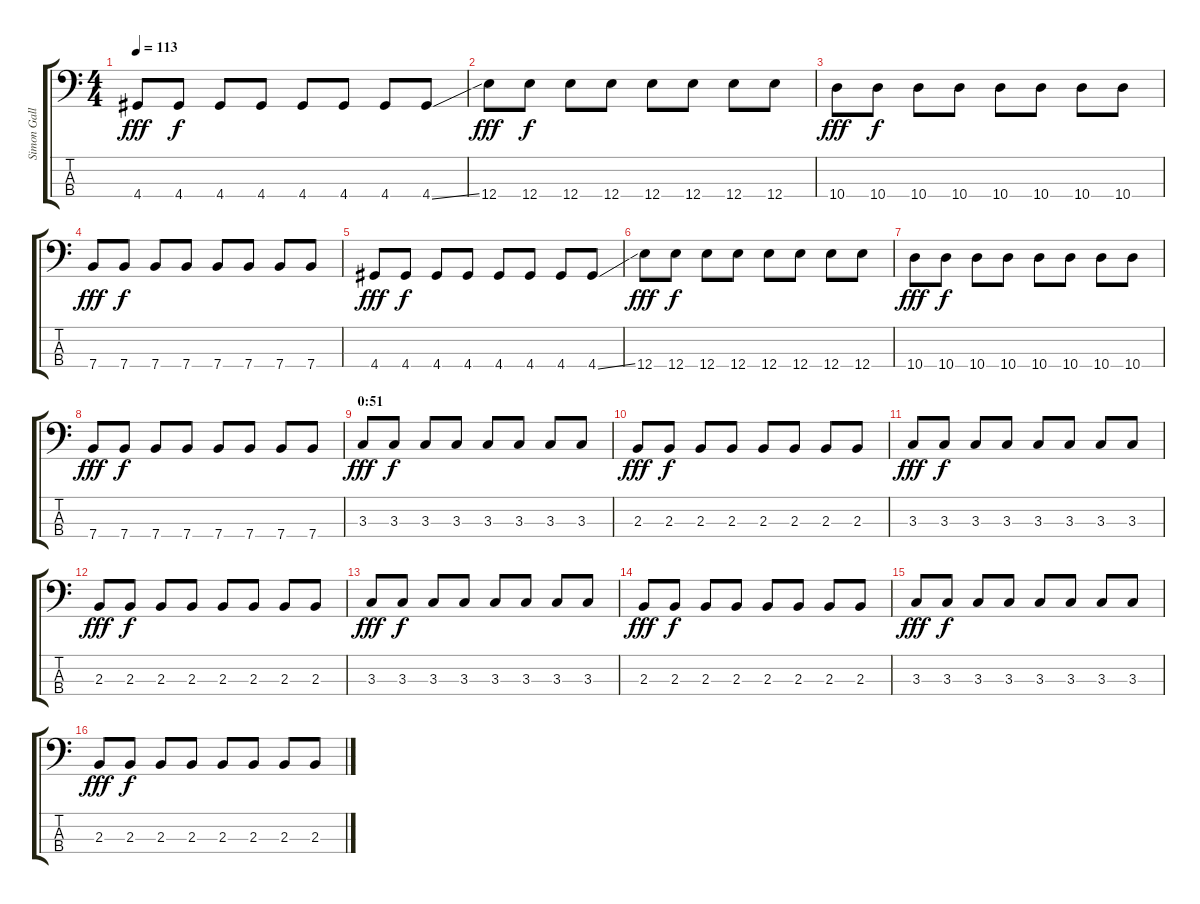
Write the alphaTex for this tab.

\track ("Simon Gallup (bass)" "Simon Gall") {instrument electricbasspick}
\staff {score tabs}
\tuning (G2 D2 A1 E1) {hide}
\ts (4 4)
\tempo 113
\clef f4
\ks c
4.4.8{dy fff} 4.4.8{dy f} 4.4.8 4.4.8 4.4.8 4.4.8 4.4.8 4.4{ss}.8 |
12.4.8{dy fff} 12.4.8{dy f} 12.4.8 12.4.8 12.4.8 12.4.8 12.4.8 12.4.8 |
10.4.8{dy fff} 10.4.8{dy f} 10.4.8 10.4.8 10.4.8 10.4.8 10.4.8 10.4.8 |
7.4.8{dy fff} 7.4.8{dy f} 7.4.8 7.4.8 7.4.8 7.4.8 7.4.8 7.4.8 |
4.4.8{dy fff} 4.4.8{dy f} 4.4.8 4.4.8 4.4.8 4.4.8 4.4.8 4.4{ss}.8 |
12.4.8{dy fff} 12.4.8{dy f} 12.4.8 12.4.8 12.4.8 12.4.8 12.4.8 12.4.8 |
10.4.8{dy fff} 10.4.8{dy f} 10.4.8 10.4.8 10.4.8 10.4.8 10.4.8 10.4.8 |
7.4.8{dy fff} 7.4.8{dy f} 7.4.8 7.4.8 7.4.8 7.4.8 7.4.8 7.4.8 |
\section ("" "0:51")
3.3.8{dy fff} 3.3.8{dy f} 3.3.8 3.3.8 3.3.8 3.3.8 3.3.8 3.3.8 |
2.3.8{dy fff} 2.3.8{dy f} 2.3.8 2.3.8 2.3.8 2.3.8 2.3.8 2.3.8 |
3.3.8{dy fff} 3.3.8{dy f} 3.3.8 3.3.8 3.3.8 3.3.8 3.3.8 3.3.8 |
2.3.8{dy fff} 2.3.8{dy f} 2.3.8 2.3.8 2.3.8 2.3.8 2.3.8 2.3.8 |
3.3.8{dy fff} 3.3.8{dy f} 3.3.8 3.3.8 3.3.8 3.3.8 3.3.8 3.3.8 |
2.3.8{dy fff} 2.3.8{dy f} 2.3.8 2.3.8 2.3.8 2.3.8 2.3.8 2.3.8 |
3.3.8{dy fff} 3.3.8{dy f} 3.3.8 3.3.8 3.3.8 3.3.8 3.3.8 3.3.8 |
2.3.8{dy fff} 2.3.8{dy f} 2.3.8 2.3.8 2.3.8 2.3.8 2.3.8 2.3.8
